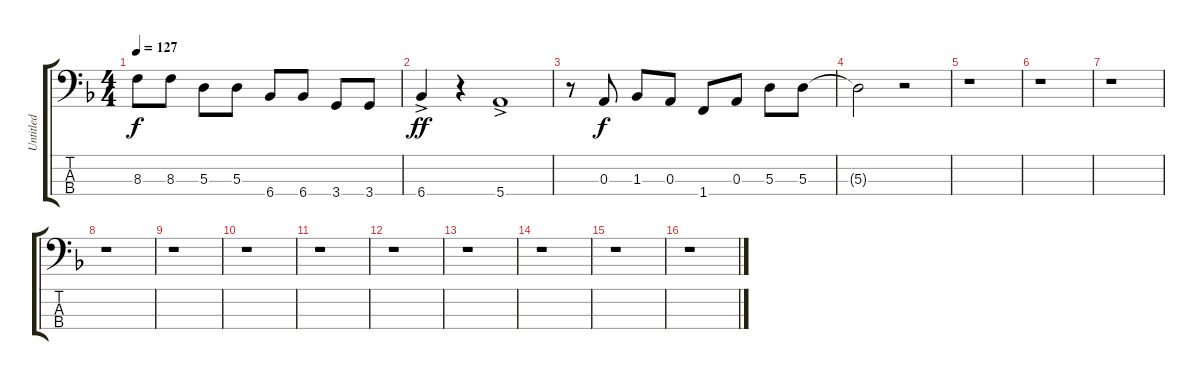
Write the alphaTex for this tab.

\track ("Untitled" "Untitled") {instrument electricbassfinger}
\staff {score tabs}
\tuning (G2 D2 A1 E1) {hide}
\ts (4 4)
\tempo 127
\clef f4
\ks f
8.3.8{dy f} 8.3.8 5.3.8 5.3.8 6.4.8 6.4.8 3.4.8 3.4.8 |
6.4{ac}.4{dy ff} r.4 5.4{ac}.1 |
r.8 0.3.8{dy f} 1.3.8 0.3.8 1.4.8 0.3.8 5.3.8 5.3.8 |
5.3{t}.2 r.2 |
r.1 |
r.1 |
r.1 |
r.1 |
r.1 |
r.1 |
r.1 |
r.1 |
r.1 |
r.1 |
r.1 |
r.1
